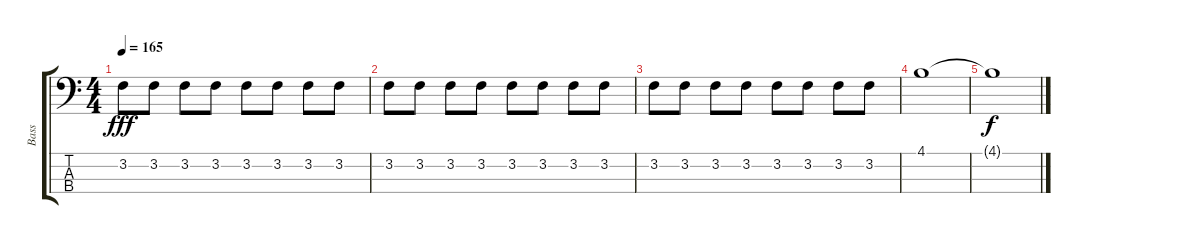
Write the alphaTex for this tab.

\track ("Bass" "Bass") {instrument acousticbass}
\staff {score tabs}
\tuning (G2 D2 A1 E1) {hide}
\ts (4 4)
\tempo 165
\clef f4
\ks c
3.2.8{dy fff} 3.2.8 3.2.8 3.2.8 3.2.8 3.2.8 3.2.8 3.2.8 |
3.2.8 3.2.8 3.2.8 3.2.8 3.2.8 3.2.8 3.2.8 3.2.8 |
3.2.8 3.2.8 3.2.8 3.2.8 3.2.8 3.2.8 3.2.8 3.2.8 |
4.1.1 |
4.1{t}.1{dy f}
